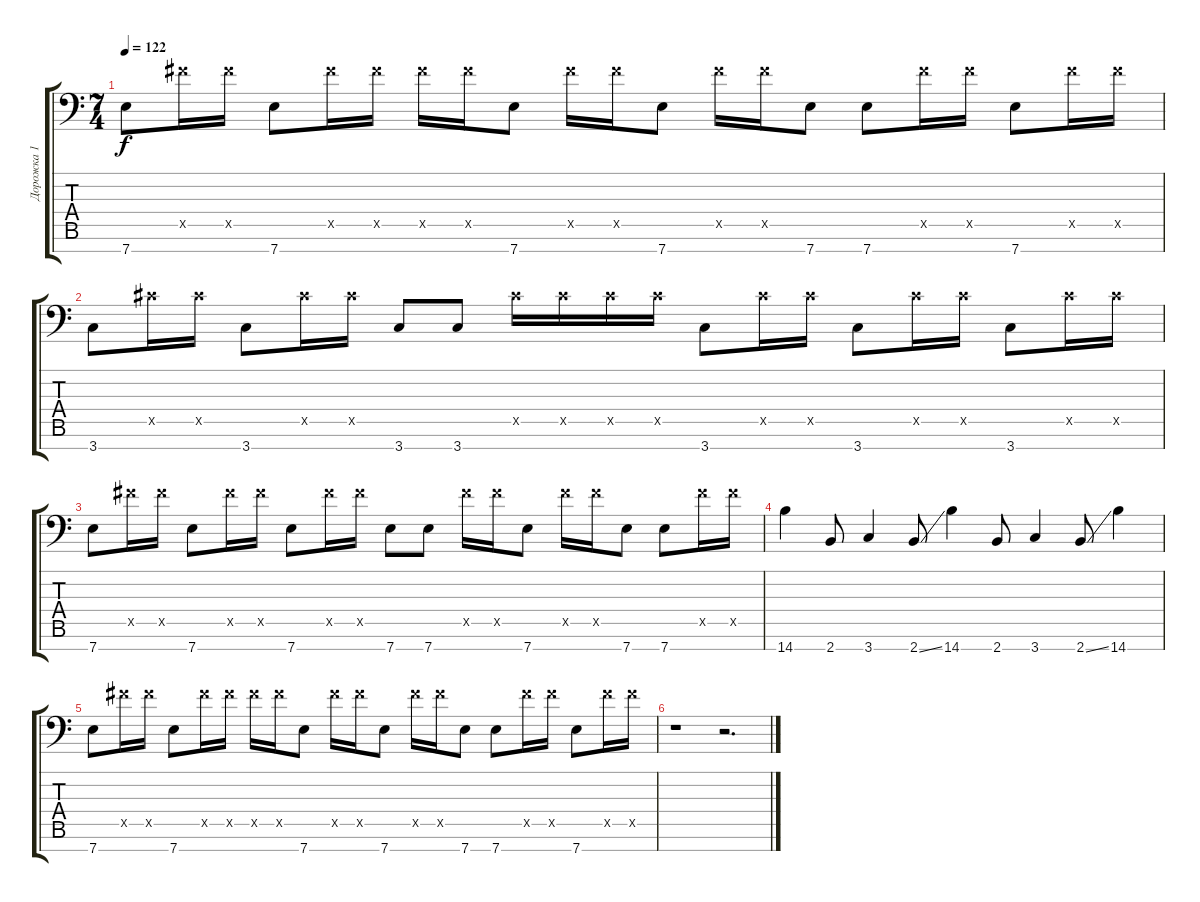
\track ("Дорожка 1" "Дорожка 1") {instrument distortionguitar}
\staff {score tabs}
\tuning (E4 B3 G3 D3 A2 E2 A1) {hide}
\ts (7 4)
\tempo 122
\clef f4
\ks c
7.7.8{dy f} 9.5{x}.16 9.5{x}.16 7.7.8 9.5{x}.16 9.5{x}.16 9.5{x}.16 9.5{x}.16 7.7.8 9.5{x}.16 9.5{x}.16 7.7.8 9.5{x}.16 9.5{x}.16 7.7.8 7.7.8 9.5{x}.16 9.5{x}.16 7.7.8 9.5{x}.16 9.5{x}.16 |
3.7.8 4.5{x}.16 4.5{x}.16 3.7.8 4.5{x}.16 4.5{x}.16 3.7.8 3.7.8 4.5{x}.16 4.5{x}.16 4.5{x}.16 4.5{x}.16 3.7.8 4.5{x}.16 4.5{x}.16 3.7.8 4.5{x}.16 4.5{x}.16 3.7.8 4.5{x}.16 4.5{x}.16 |
7.7.8 9.5{x}.16 9.5{x}.16 7.7.8 9.5{x}.16 9.5{x}.16 7.7.8 9.5{x}.16 9.5{x}.16 7.7.8 7.7.8 9.5{x}.16 9.5{x}.16 7.7.8 9.5{x}.16 9.5{x}.16 7.7.8 7.7.8 9.5{x}.16 9.5{x}.16 |
14.7.4 2.7.8 3.7.4 2.7{ss}.8 14.7.4 2.7.8 3.7.4 2.7{ss}.8 14.7.4 |
7.7.8 9.5{x}.16 9.5{x}.16 7.7.8 9.5{x}.16 9.5{x}.16 9.5{x}.16 9.5{x}.16 7.7.8 9.5{x}.16 9.5{x}.16 7.7.8 9.5{x}.16 9.5{x}.16 7.7.8 7.7.8 9.5{x}.16 9.5{x}.16 7.7.8 9.5{x}.16 9.5{x}.16 |
r.1 r.2{d}
